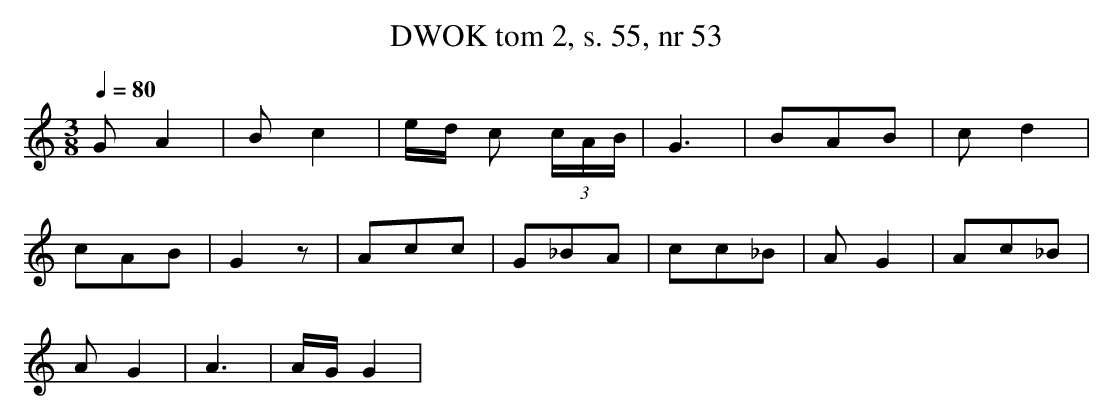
X:1
T: DWOK tom 2, s. 55, nr 53
L:1/8
M:3/8
K:C
Q:1/4=80
GA2|Bc2|e/d/ c (3c/A/B/|G3|BAB|cd2|
cAB|G2z|Acc|G_BA|cc_B|AG2|Ac_B|
AG2|A3|A/G/ G2|
